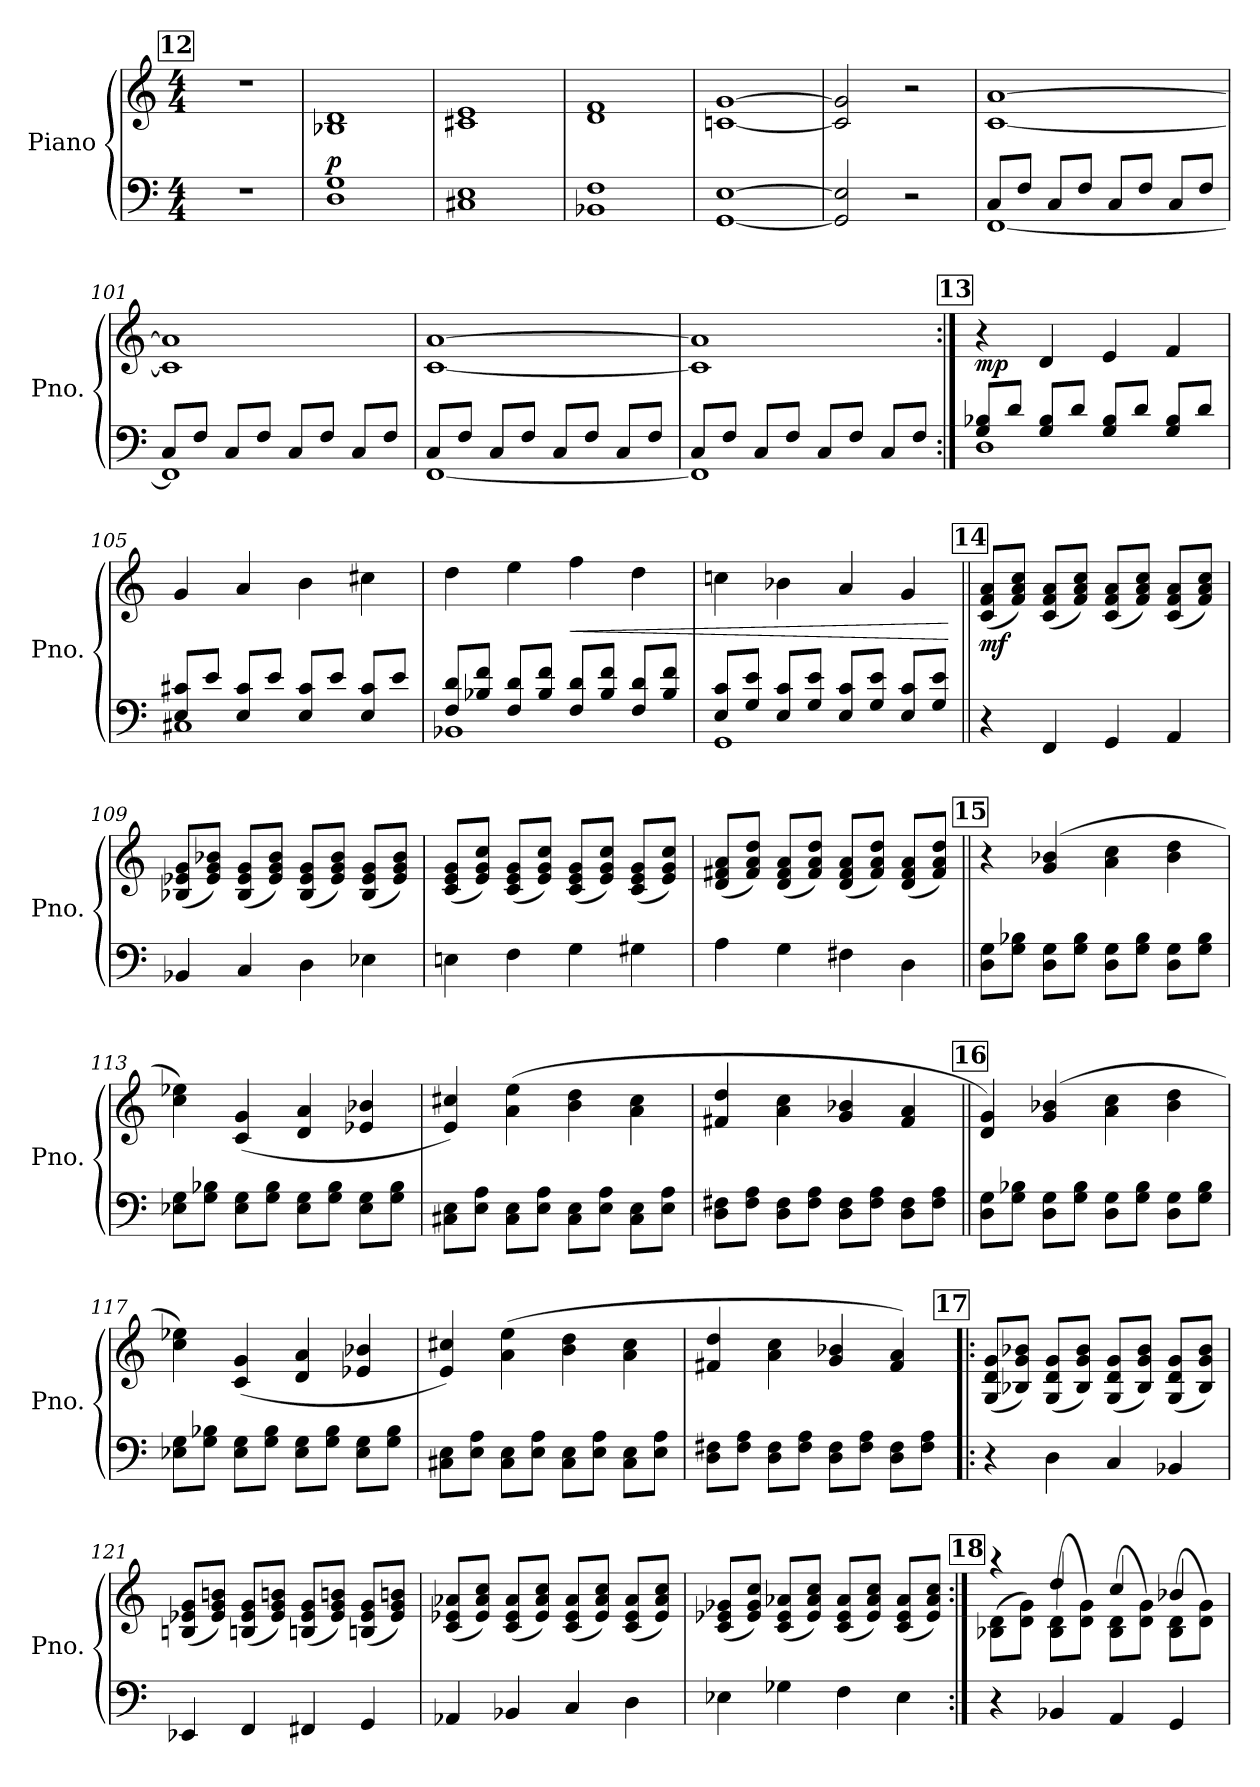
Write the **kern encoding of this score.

**kern	**kern	**dynam
*part1	*part1	*part1
*staff2	*staff1	*staff1/2
*I"Piano	*	*
*I'Pno.	*	*
*clefF4	*clefG2	*
*k[]	*k[]	*
*M4/4	*M4/4	*
!!LO:REH:place=s1:a:B:fs=14:t=12
=94!|:	=94!|:	=94!|:
1r	1r	.
=95	=95	=95
!	!	!LO:DY:a=2
1D 1G	1B-X 1d	p
!!LO:LB:g=z
=96	=96	=96
1C#X 1E	1c#X 1e	.
=97	=97	=97
1BB-X 1F	1d 1f	.
=98	=98	=98
[1GG [1E	[1cn [1g	.
=99	=99	=99
2GG/] 2E/]	2c/] 2g/]	.
2r	2r	.
=100	=100	=100
*^	*	*
8C/L	[1FF	[1c [1a	.
8F/J	.	.	.
8C/L	.	.	.
8F/J	.	.	.
8C/L	.	.	.
8F/J	.	.	.
8C/L	.	.	.
8F/J	.	.	.
=101	=101	=101	=101
8C/L	1FF]	1c] 1a]	.
8F/J	.	.	.
8C/L	.	.	.
8F/J	.	.	.
8C/L	.	.	.
8F/J	.	.	.
8C/L	.	.	.
8F/J	.	.	.
=102	=102	=102	=102
8C/L	[1FF	[1c [1a	.
8F/J	.	.	.
8C/L	.	.	.
8F/J	.	.	.
8C/L	.	.	.
8F/J	.	.	.
8C/L	.	.	.
8F/J	.	.	.
=103	=103	=103	=103
8C/L	1FF]	1c] 1a]	.
8F/J	.	.	.
8C/L	.	.	.
8F/J	.	.	.
8C/L	.	.	.
8F/J	.	.	.
8C/L	.	.	.
8F/J	.	.	.
!!LO:REH:place=s1:a:B:fs=14:t=13
=104:|!	=104:|!	=104:|!	=104:|!
!	!	!	!LO:DY:a=2
8G/ 8B-X/L	1D	4r	mp
8d/J	.	.	.
8G/ 8B-/L	.	4d/	.
8d/J	.	.	.
8G/ 8B-/L	.	4e/	.
8d/J	.	.	.
8G/ 8B-/L	.	4f/	.
8d/J	.	.	.
!!LO:LB:g=z
=105	=105	=105	=105
8E/ 8c#X/L	1C#X	4g/	.
8e/J	.	.	.
8E/ 8c#/L	.	4a/	.
8e/J	.	.	.
8E/ 8c#/L	.	4b\	.
8e/J	.	.	.
8E/ 8c#/L	.	4cc#X\	.
8e/J	.	.	.
=106	=106	=106	=106
8F/ 8d/L	1BB-X	4dd\	.
8B-X/ 8f/J	.	.	.
8F/ 8d/L	.	4ee\	.
8B-/ 8f/J	.	.	.
!	!	!	!LO:HP:b
8F/ 8d/L	.	4ff\	<
8B-/ 8f/J	.	.	.
8F/ 8d/L	.	4dd\	.
8B-/ 8f/J	.	.	.
=107	=107	=107	=107
8E/ 8c/L	1GG	4ccn\	.
8G/ 8e/J	.	.	.
8E/ 8c/L	.	4b-X\	.
8G/ 8e/J	.	.	.
8E/ 8c/L	.	4a/	.
8G/ 8e/J	.	.	.
8E/ 8c/L	.	4g/	.
8G/ 8e/J	.	.	.
*v	*v	*	*
.	.	[
!!LO:REH:place=s1:a:B:fs=14:t=14
=108||	=108||	=108||
!	!	!LO:DY:b
4r	(<8c/ 8f/ 8a/L	mf
.	8f/ 8a/ 8cc/J)	.
4FF/	(<8c/ 8f/ 8a/L	.
.	8f/ 8a/ 8cc/J)	.
4GG/	(<8c/ 8f/ 8a/L	.
.	8f/ 8a/ 8cc/J)	.
4AA/	(<8c/ 8f/ 8a/L	.
.	8f/ 8a/ 8cc/J)	.
=109	=109	=109
4BB-X/	(<8B-X/ 8e-X/ 8g/L	.
.	8e-/ 8g/ 8b-X/J)	.
4C/	(<8B-/ 8e-/ 8g/L	.
.	8e-/ 8g/ 8b-/J)	.
4D\	(<8B-/ 8e-/ 8g/L	.
.	8e-/ 8g/ 8b-/J)	.
4E-X\	(<8B-/ 8e-/ 8g/L	.
.	8e-/ 8g/ 8b-/J)	.
=110	=110	=110
4En\	(<8c/ 8e/ 8g/L	.
.	8e/ 8g/ 8cc/J)	.
4F\	(<8c/ 8e/ 8g/L	.
.	8e/ 8g/ 8cc/J)	.
4G\	(<8c/ 8e/ 8g/L	.
.	8e/ 8g/ 8cc/J)	.
4G#X\	(<8c/ 8e/ 8g/L	.
.	8e/ 8g/ 8cc/J)	.
!!LO:PB:g=z
=111	=111	=111
4A\	(<8d/ 8f#X/ 8a/L	.
.	8f#/ 8a/ 8dd/J)	.
4G\	(<8d/ 8f#/ 8a/L	.
.	8f#/ 8a/ 8dd/J)	.
4F#X\	(<8d/ 8f#/ 8a/L	.
.	8f#/ 8a/ 8dd/J)	.
4D\	(<8d/ 8f#/ 8a/L	.
.	8f#/ 8a/ 8dd/J)	.
!!LO:REH:place=s1:a:B:fs=14:t=15
=112||	=112||	=112||
8D\ 8G\L	4r	.
8G\ 8B-X\J	.	.
8D\ 8G\L	(>4g/ 4b-X/	.
8G\ 8B-\J	.	.
8D\ 8G\L	4a\ 4cc\	.
8G\ 8B-\J	.	.
8D\ 8G\L	4b-\ 4dd\	.
8G\ 8B-\J	.	.
=113	=113	=113
8E-X\ 8G\L	4cc\ 4ee-X\)	.
8G\ 8B-X\J	.	.
8E-\ 8G\L	(<4c/ 4g/	.
8G\ 8B-\J	.	.
8E-\ 8G\L	4d/ 4a/	.
8G\ 8B-\J	.	.
8E-\ 8G\L	4e-X/ 4b-X/	.
8G\ 8B-\J	.	.
=114	=114	=114
8C#X\ 8E\L	4e/ 4cc#X/)	.
8E\ 8A\J	.	.
8C#\ 8E\L	(>4a\ 4ee\	.
8E\ 8A\J	.	.
8C#\ 8E\L	4b\ 4dd\	.
8E\ 8A\J	.	.
8C#\ 8E\L	4a\ 4cc#\	.
8E\ 8A\J	.	.
=115	=115	=115
8D\ 8F#X\L	4f#X/ 4dd/	.
8F#\ 8A\J	.	.
8D\ 8F#\L	4a\ 4cc\	.
8F#\ 8A\J	.	.
8D\ 8F#\L	4g/ 4b-X/	.
8F#\ 8A\J	.	.
8D\ 8F#\L	4f#/ 4a/	.
8F#\ 8A\J	.	.
!!LO:REH:place=s1:a:B:fs=14:t=16
=116||	=116||	=116||
8D\ 8G\L	4d/ 4g/)	.
8G\ 8B-X\J	.	.
8D\ 8G\L	(>4g/ 4b-X/	.
8G\ 8B-\J	.	.
8D\ 8G\L	4a\ 4cc\	.
8G\ 8B-\J	.	.
8D\ 8G\L	4b-\ 4dd\	.
8G\ 8B-\J	.	.
=117	=117	=117
8E-X\ 8G\L	4cc\ 4ee-X\)	.
8G\ 8B-X\J	.	.
8E-\ 8G\L	(<4c/ 4g/	.
8G\ 8B-\J	.	.
8E-\ 8G\L	4d/ 4a/	.
8G\ 8B-\J	.	.
8E-\ 8G\L	4e-X/ 4b-X/	.
8G\ 8B-\J	.	.
!!LO:LB:g=z
=118	=118	=118
8C#X\ 8E\L	4e/ 4cc#X/)	.
8E\ 8A\J	.	.
8C#\ 8E\L	(>4a\ 4ee\	.
8E\ 8A\J	.	.
8C#\ 8E\L	4b\ 4dd\	.
8E\ 8A\J	.	.
8C#\ 8E\L	4a\ 4cc#\	.
8E\ 8A\J	.	.
=119	=119	=119
8D\ 8F#X\L	4f#X/ 4dd/	.
8F#\ 8A\J	.	.
8D\ 8F#\L	4a\ 4cc\	.
8F#\ 8A\J	.	.
8D\ 8F#\L	4g/ 4b-X/	.
8F#\ 8A\J	.	.
8D\ 8F#\L	4f#/ 4a/)	.
8F#\ 8A\J	.	.
!!LO:REH:place=s1:a:B:fs=14:t=17
=120!|:	=120!|:	=120!|:
4r	(<8G/ 8d/ 8g/L	.
.	8B-X/ 8g/ 8b-X/J)	.
4D\	(<8G/ 8d/ 8g/L	.
.	8B-/ 8g/ 8b-/J)	.
4C/	(<8G/ 8d/ 8g/L	.
.	8B-/ 8g/ 8b-/J)	.
4BB-X/	(<8G/ 8d/ 8g/L	.
.	8B-/ 8g/ 8b-/J)	.
=121	=121	=121
4EE-X/	(<8Bn/ 8e-X/ 8g/L	.
.	8e-/ 8g/ 8bn/J)	.
4FF/	(<8Bn/ 8e-/ 8g/L	.
.	8e-/ 8g/ 8bn/J)	.
4FF#X/	(<8Bn/ 8e-/ 8g/L	.
.	8e-/ 8g/ 8bn/J)	.
4GG/	(<8Bn/ 8e-/ 8g/L	.
.	8e-/ 8g/ 8bn/J)	.
=122	=122	=122
4AA-X/	(<8c/ 8e-X/ 8a-X/L	.
.	8e-/ 8a-/ 8cc/J)	.
4BB-X/	(<8c/ 8e-/ 8a-/L	.
.	8e-/ 8a-/ 8cc/J)	.
4C/	(<8c/ 8e-/ 8a-/L	.
.	8e-/ 8a-/ 8cc/J)	.
4D\	(<8c/ 8e-/ 8a-/L	.
.	8e-/ 8a-/ 8cc/J)	.
=123	=123	=123
4E-X\	(<8c/ 8e-X/ 8g-X/L	.
.	8e-/ 8g-/ 8cc/J)	.
4G-X\	(<8c/ 8e-/ 8a-X/L	.
.	8e-/ 8a-/ 8cc/J)	.
4F\	(<8c/ 8e-/ 8a-/L	.
.	8e-/ 8a-/ 8cc/J)	.
4E-\	(<8c/ 8e-/ 8a-/L	.
.	8e-/ 8a-/ 8cc/J)	.
!!LO:LB:g=z
!!LO:REH:place=s1:a:B:fs=14:t=18
=124:|!	=124:|!	=124:|!
*	*^	*
4r	(<8B-X\ 8d\L	4raa	.
.	8d\ 8g\J)	.	.
4BB-X/	(<8B-\ 8d\L	4dd/	.
.	8d\ 8g\J)	.	.
4AA/	(<8B-\ 8d\L	4cc/	.
.	8d\ 8g\J)	.	.
4GG/	(<8B-\ 8d\L	4b-X/	.
.	8d\ 8g\J)	.	.
*	*v	*v	*
=	=	=
*-	*-	*-
